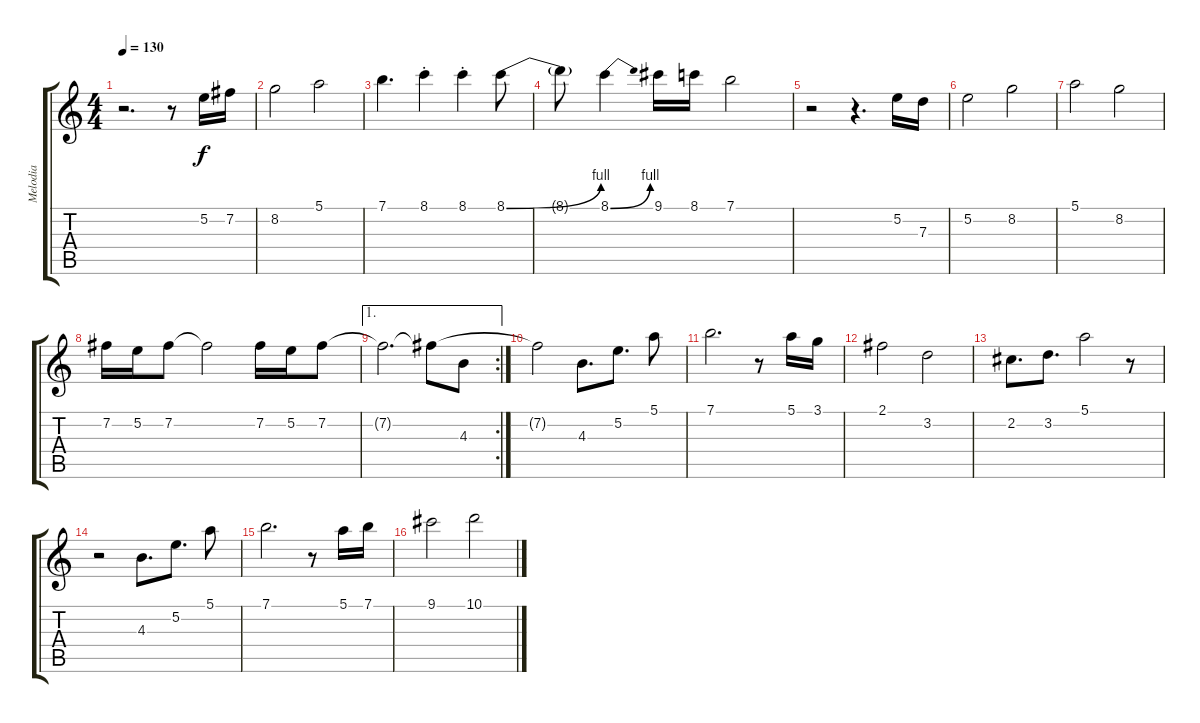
\track ("Melodia" "Melodia") {instrument overdrivenguitar}
\staff {score tabs}
\tuning (E4 B3 G3 D3 A2 E2) {hide}
\ts (4 4)
\tempo 130
\clef g2
\ks c
r.2{d dy f} r.8 5.2.16 7.2.16 |
8.2.2 5.1.2 |
7.1.4{d} 8.1{st}.4 8.1{st}.4 8.1{be (bend 0 0 60 4)}.8 |
8.1{t}.8 8.1{be (bend 0 0 60 4)}.4 9.1.16 8.1.16 7.1.2 |
r.2 r.4{d} 5.2.16 7.3.16 |
5.2.2 8.2.2 |
5.1.2 8.2.2 |
7.2.16 5.2.16 7.2.8 7.2{t}.2 7.2.16 5.2.16 7.2.8 |
\ae 1
\rc 2
7.2{t}.2{d} 7.2{t}.8 4.3.8 |
7.2{t}.2 4.3.8{d} 5.2.8{d} 5.1.8 |
7.1.2{d} r.8 5.1.16 3.1.16 |
2.1.2 3.2.2 |
2.2.8{d} 3.2.8{d} 5.1.2 r.8 |
r.2 4.3.8{d} 5.2.8{d} 5.1.8 |
7.1.2{d} r.8 5.1.16 7.1.16 |
9.1.2 10.1.2
